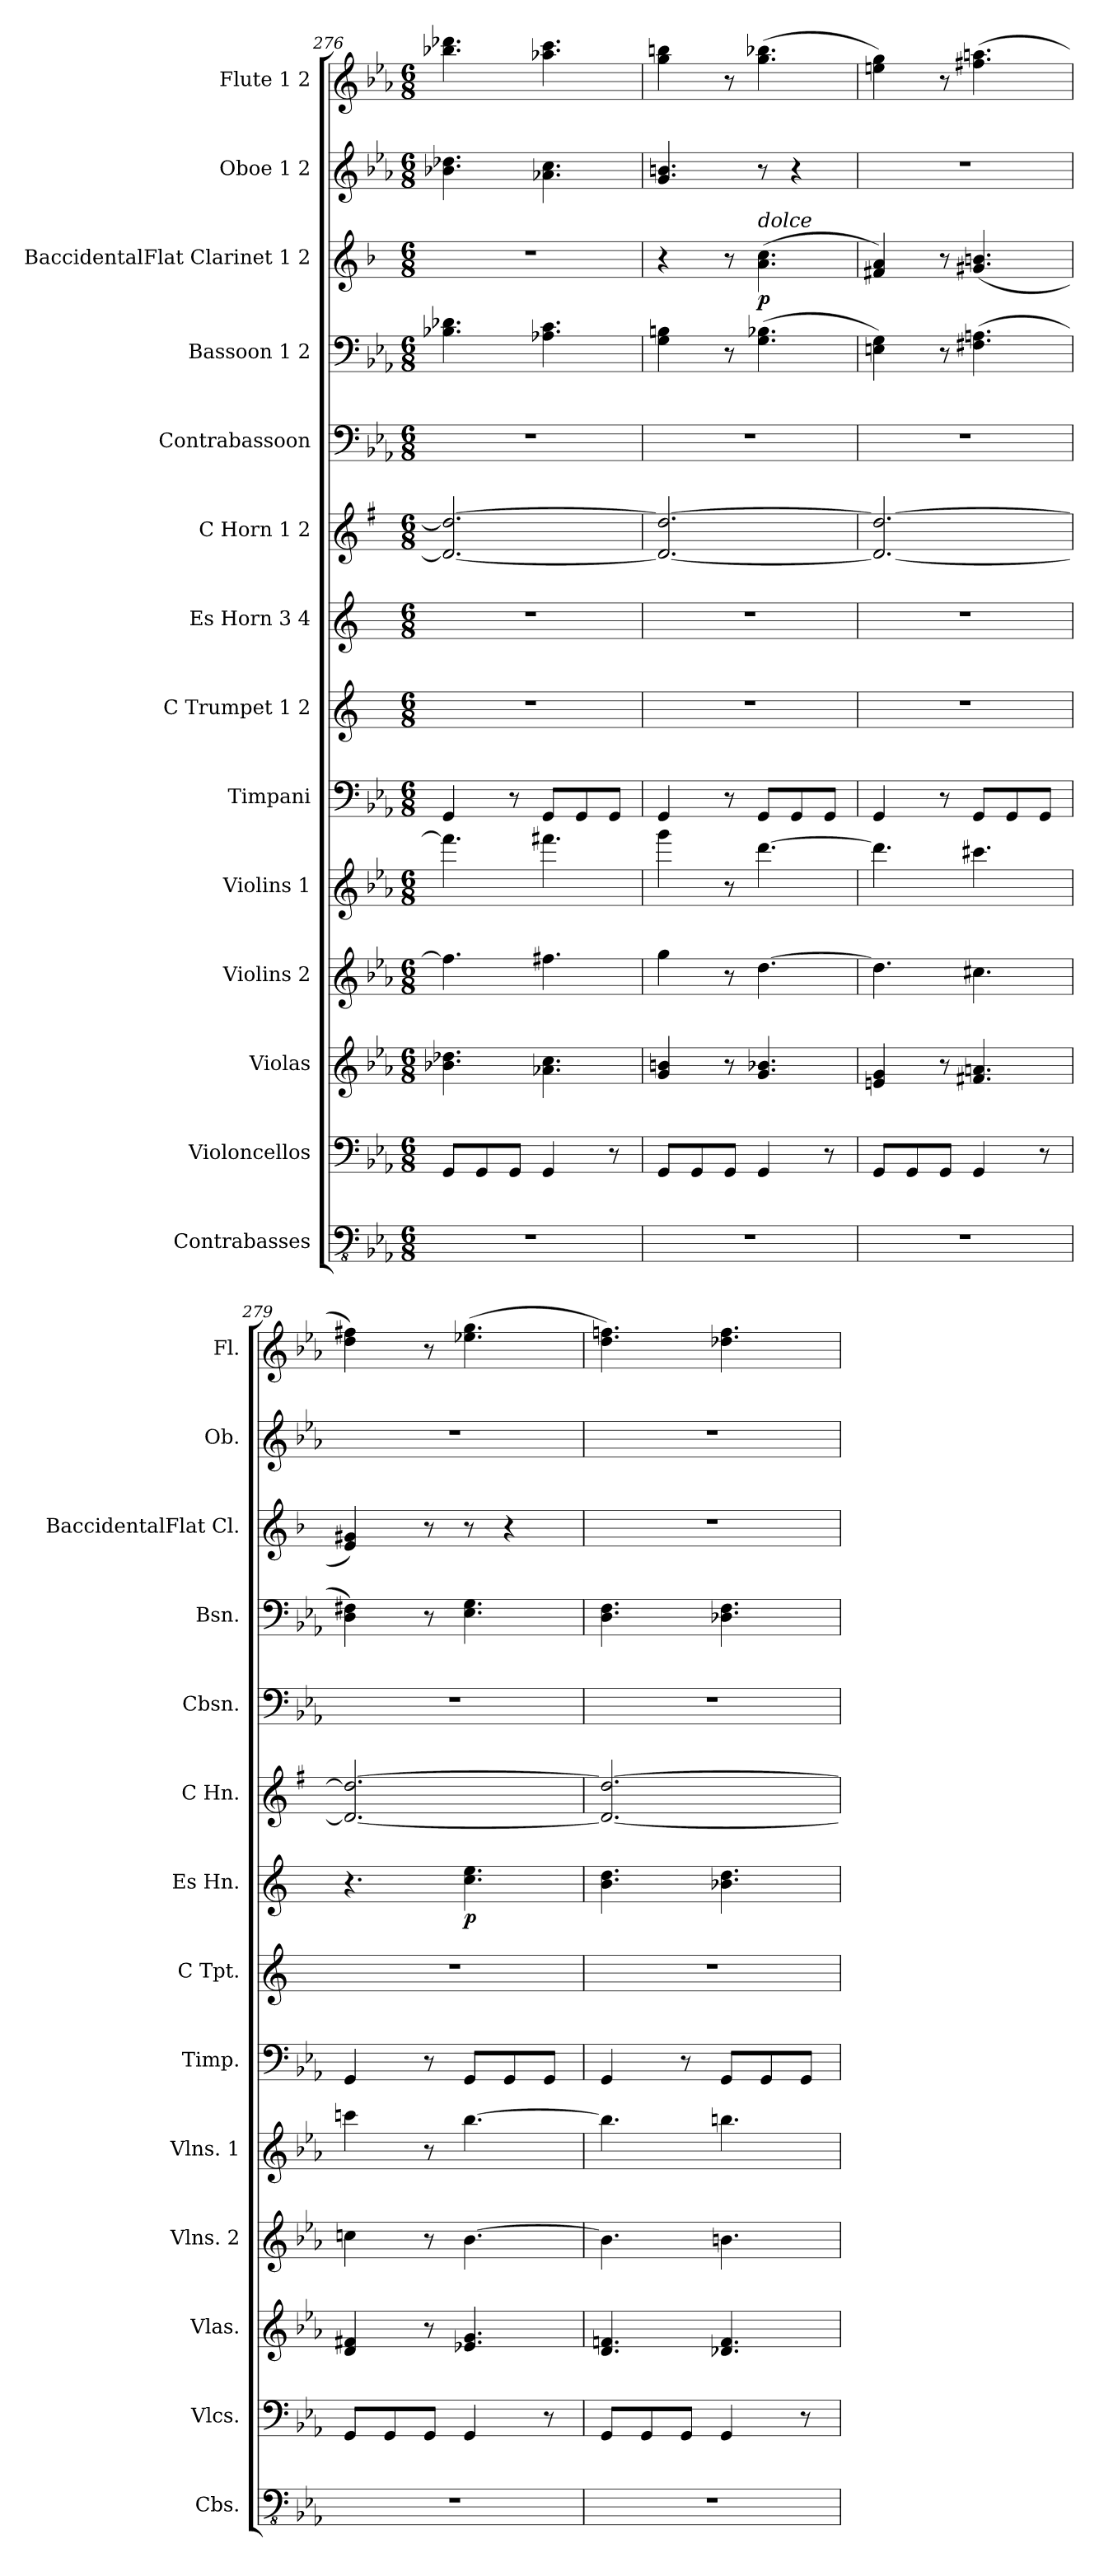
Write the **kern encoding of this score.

**kern	**kern	**kern	**kern	**kern	**kern	**kern	**kern	**dynam	**kern	**kern	**kern	**kern	**dynam	**kern	**kern
*part14	*part13	*part12	*part11	*part10	*part9	*part8	*part7	*part7	*part6	*part5	*part4	*part3	*part3	*part2	*part1
*staff14	*staff13	*staff12	*staff11	*staff10	*staff9	*staff8	*staff7	*staff7	*staff6	*staff5	*staff4	*staff3	*staff3	*staff2	*staff1
*I"Contrabasses	*I"Violoncellos	*I"Violas	*I"Violins 2	*I"Violins 1	*I"Timpani	*I"C Trumpet 1 2	*I"Es Horn 3 4	*	*I"C Horn 1 2	*I"Contrabassoon	*I"Bassoon 1 2	*I"BaccidentalFlat Clarinet 1 2	*	*I"Oboe 1 2	*I"Flute  1 2
*I'Cbs.	*I'Vlcs.	*I'Vlas.	*I'Vlns. 2	*I'Vlns. 1	*I'Timp.	*I'C Tpt.	*I'Es Hn.	*	*I'C Hn.	*I'Cbsn.	*I'Bsn.	*I'BaccidentalFlat Cl.	*	*I'Ob.	*I'Fl.
!!LO:PB:g=z
*clefFv4	*clefF4	*clefG2	*clefG2	*clefG2	*clefF4	*clefG2	*clefG2	*	*clefG2	*clefF4	*clefF4	*clefG2	*	*clefG2	*clefG2
*	*	*	*	*	*	*	*ITrd5c9	*	*ITrd4c7	*ITrd7c12	*	*ITrd1c2	*	*	*
*k[b-e-a-]	*k[b-e-a-]	*k[b-e-a-]	*k[b-e-a-]	*k[b-e-a-]	*k[b-e-a-]	*k[]	*k[b-e-a-]	*	*k[]	*k[b-e-a-]	*k[b-e-a-]	*k[b-e-a-]	*	*k[b-e-a-]	*k[b-e-a-]
*M6/8	*M6/8	*M6/8	*M6/8	*M6/8	*M6/8	*M6/8	*M6/8	*	*M6/8	*M6/8	*M6/8	*M6/8	*	*M6/8	*M6/8
=276	=276	=276	=276	=276	=276	=276	=276	=276	=276	=276	=276	=276	=276	=276	=276
2.r	8GG/L	4.b-X\ 4.dd-X\	4.ff\]	4.fff\]	4GG/	2.r	2.r	.	2.G/_ 2.g/_	2.r	4.B-X\ 4.d-X\	2.r	.	4.b-X\ 4.dd-X\	4.bb-X\ 4.ddd-X\
.	8GG/	.	.	.	.	.	.	.	.	.	.	.	.	.	.
.	8GG/J	.	.	.	8r	.	.	.	.	.	.	.	.	.	.
.	4GG/	4.a-X\ 4.cc\	4.ff#X\	4.fff#X\	8GG/L	.	.	.	.	.	4.A-X\ 4.c\	.	.	4.a-X\ 4.cc\	4.aa-X\ 4.ccc\
.	.	.	.	.	8GG/	.	.	.	.	.	.	.	.	.	.
.	8r	.	.	.	8GG/J	.	.	.	.	.	.	.	.	.	.
=277	=277	=277	=277	=277	=277	=277	=277	=277	=277	=277	=277	=277	=277	=277	=277
2.r	8GG/L	4g/ 4bn/	4gg\	4ggg\	4GG/	2.r	2.r	.	2.G/_ 2.g/_	2.r	4G\ 4Bn\	4r	.	4.g/ 4.bn/	4gg\ 4bbn\
.	8GG/	.	.	.	.	.	.	.	.	.	.	.	.	.	.
.	8GG/J	8r	8r	8r	8r	.	.	.	.	.	8r	8r	.	.	8r
!	!	!	!	!	!	!	!	!	!	!	!	!LO:TX:a:i:t=dolce	!	!	!
!	!	!	!	!	!	!	!	!	!	!	!	!	!LO:DY:b	!	!
.	4GG/	4.g/ 4.b-X/	[4.dd\	[4.ddd\	8GG/L	.	.	.	.	.	(>4.G\ 4.B-X\	(>4.g\ 4.b-\	p	8r	(>4.gg\ 4.bb-X\
.	.	.	.	.	8GG/	.	.	.	.	.	.	.	.	4r	.
.	8r	.	.	.	8GG/J	.	.	.	.	.	.	.	.	.	.
=278	=278	=278	=278	=278	=278	=278	=278	=278	=278	=278	=278	=278	=278	=278	=278
2.r	8GG/L	4en/ 4g/	4.dd\]	4.ddd\]	4GG/	2.r	2.r	.	2.G/_ 2.g/_	2.r	4En\ 4G\)	4en/ 4g/)	.	2.r	4een\ 4gg\)
.	8GG/	.	.	.	.	.	.	.	.	.	.	.	.	.	.
.	8GG/J	8r	.	.	8r	.	.	.	.	.	8r	8r	.	.	8r
.	4GG/	4.f#X/ 4.an/	4.cc#X\	4.ccc#X\	8GG/L	.	.	.	.	.	(>4.F#X\ 4.An\	(<4.f#X/ 4.an/	.	.	(>4.ff#X\ 4.aan\
.	.	.	.	.	8GG/	.	.	.	.	.	.	.	.	.	.
.	8r	.	.	.	8GG/J	.	.	.	.	.	.	.	.	.	.
=279	=279	=279	=279	=279	=279	=279	=279	=279	=279	=279	=279	=279	=279	=279	=279
2.r	8GG/L	4d/ 4f#X/	4ccn\	4cccn\	4GG/	2.r	4.r	.	2.G/_ 2.g/_	2.r	4D\ 4F#X\)	4d/ 4f#X/)	.	2.r	4dd\ 4ff#X\)
.	8GG/	.	.	.	.	.	.	.	.	.	.	.	.	.	.
.	8GG/J	8r	8r	8r	8r	.	.	.	.	.	8r	8r	.	.	8r
!	!	!	!	!	!	!	!	!LO:DY:b	!	!	!	!	!	!	!
.	4GG/	4.e-X/ 4.g/	[4.b-\	[4.bb-\	8GG/L	.	4.e-\ 4.g\	p	.	.	4.E-\ 4.G\	8r	.	.	(>4.ee-X\ 4.gg\
.	.	.	.	.	8GG/	.	.	.	.	.	.	4r	.	.	.
.	8r	.	.	.	8GG/J	.	.	.	.	.	.	.	.	.	.
=280	=280	=280	=280	=280	=280	=280	=280	=280	=280	=280	=280	=280	=280	=280	=280
2.r	8GG/L	4.d/ 4.fn/	4.b-\]	4.bb-\]	4GG/	2.r	4.d\ 4.f\	.	2.G/_ 2.g/_	2.r	4.D\ 4.F\	2.r	.	2.r	4.dd\ 4.ffn\)
.	8GG/	.	.	.	.	.	.	.	.	.	.	.	.	.	.
.	8GG/J	.	.	.	8r	.	.	.	.	.	.	.	.	.	.
.	4GG/	4.d-X/ 4.f/	4.bn\	4.bbn\	8GG/L	.	4.d-X\ 4.f\	.	.	.	4.D-X\ 4.F\	.	.	.	4.dd-X\ 4.ff\
.	.	.	.	.	8GG/	.	.	.	.	.	.	.	.	.	.
.	8r	.	.	.	8GG/J	.	.	.	.	.	.	.	.	.	.
=	=	=	=	=	=	=	=	=	=	=	=	=	=	=	=
*-	*-	*-	*-	*-	*-	*-	*-	*-	*-	*-	*-	*-	*-	*-	*-
